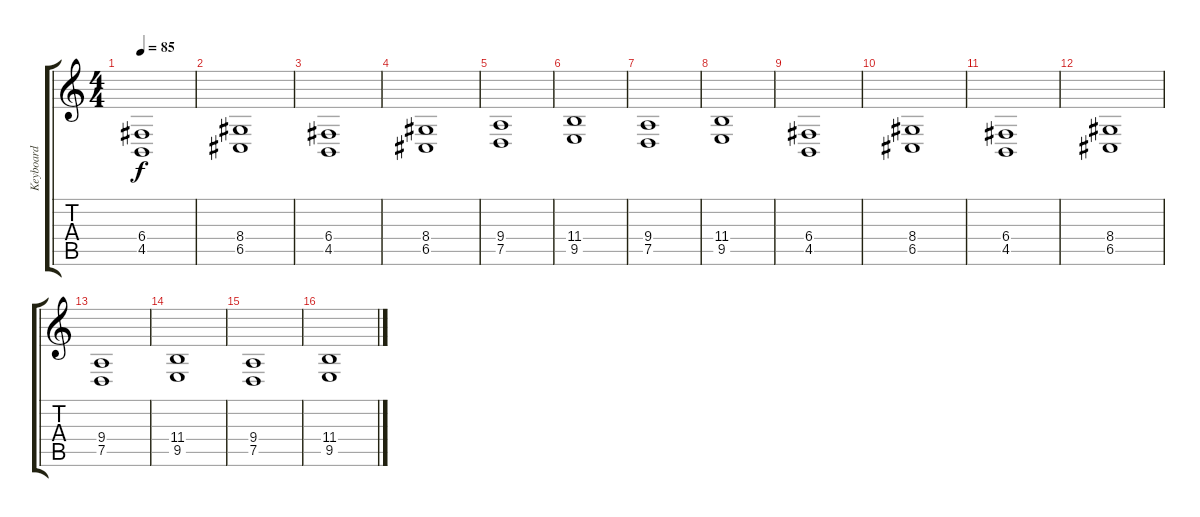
\track ("Keyboard" "Keyboard") {instrument applause}
\staff {score tabs}
\tuning (D4 A3 F3 C3 G2 D2) {hide}
\ts (4 4)
\tempo 85
\clef g2
\ks c
(6.4 4.5).1{dy f} |
(8.4 6.5).1 |
(6.4 4.5).1 |
(8.4 6.5).1 |
(9.4 7.5).1{volume 12 instrument choiraahs} |
(11.4 9.5).1 |
(9.4 7.5).1 |
(11.4 9.5).1 |
(6.4 4.5).1 |
(8.4 6.5).1 |
(6.4 4.5).1 |
(8.4 6.5).1 |
(9.4 7.5).1{volume 12 instrument choiraahs} |
(11.4 9.5).1 |
(9.4 7.5).1 |
(11.4 9.5).1
